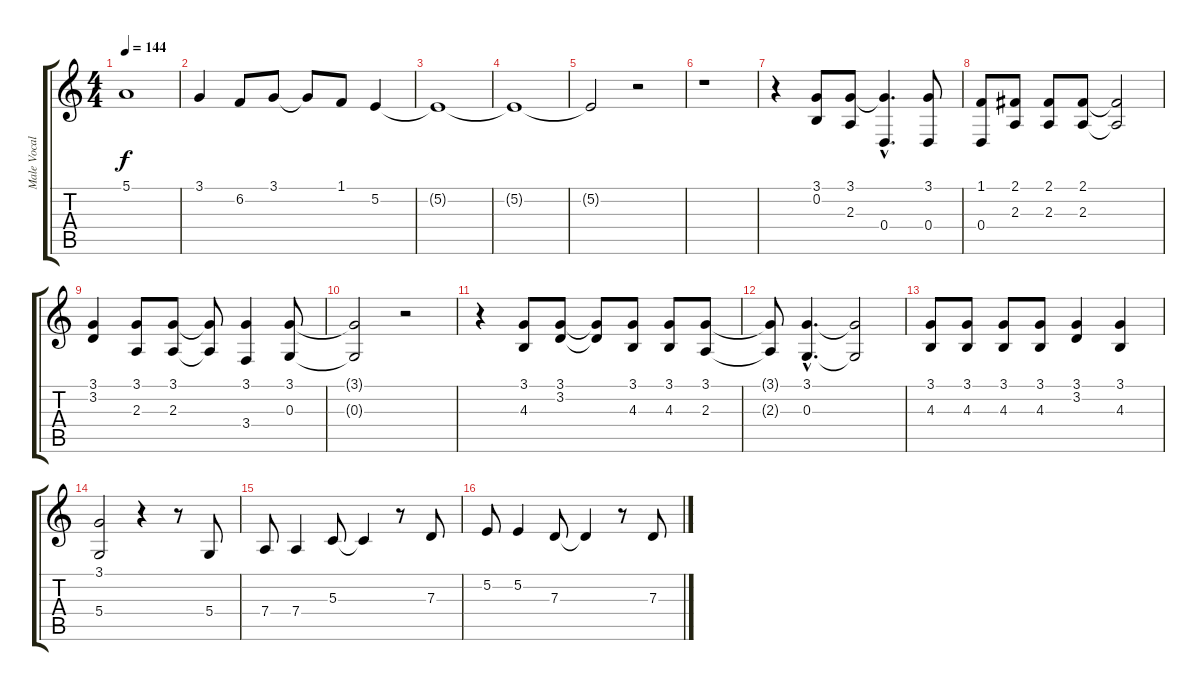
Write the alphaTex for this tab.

\track ("Male Vocals" "Male Vocal") {instrument harmonica}
\staff {score tabs}
\tuning (E4 B3 G3 D3 A2 E2) {hide}
\ts (4 4)
\tempo 144
\clef g2
\ks c
5.1.1{dy f} |
3.1.4 6.2.8 3.1.8 3.1{t}.8 1.1.8 5.2.4 |
5.2{t}.1 |
5.2{t}.1 |
5.2{t}.2 r.2 |
r.1 |
r.4 (3.1 0.2).8 (3.1 2.3).8 (3.1{hac t} 0.4{hac}).4{d} (3.1 0.4).8 |
(1.1 0.4).8 (2.1 2.3).8 (2.1 2.3).8 (2.1 2.3).8 (2.1{t} 2.3{t}).2 |
(3.1 3.2).4 (3.1 2.3).8 (3.1 2.3).8 (3.1{t} 2.3{t}).8 (3.1 3.4).4 (3.1 0.3).8 |
(3.1{t} 0.3{t}).2 r.2 |
r.4 (3.1 4.3).8 (3.1 3.2).8 (3.1{t} 3.2{t}).8 (3.1 4.3).8 (3.1 4.3).8 (3.1 2.3).8 |
(3.1{t} 2.3{t}).8 (3.1{hac} 0.3{hac}).4{d} (3.1{t} 0.3{t}).2 |
(3.1 4.3).8 (3.1 4.3).8 (3.1 4.3).8 (3.1 4.3).8 (3.1 3.2).4 (3.1 4.3).4 |
(3.1 5.4).2 r.4 r.8 5.4.8 |
7.4.8 7.4.4 5.3.8 5.3{t}.4 r.8 7.3.8 |
5.2.8 5.2.4 7.3.8 7.3{t}.4 r.8 7.3.8
